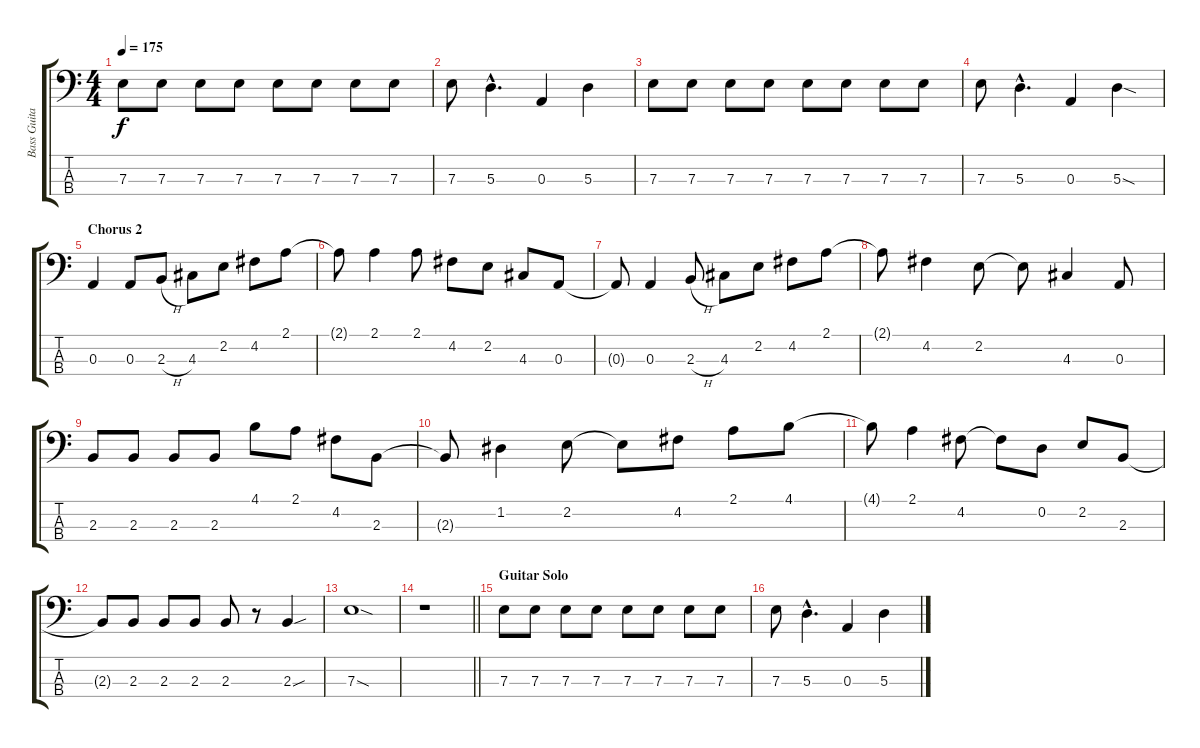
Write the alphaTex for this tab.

\track ("Bass Guitar" "Bass Guita") {instrument electricbassfinger}
\staff {score tabs}
\tuning (G2 D2 A1 E1) {hide}
\ts (4 4)
\tempo 175
\clef f4
\ks c
7.3.8{dy f} 7.3.8 7.3.8 7.3.8 7.3.8 7.3.8 7.3.8 7.3.8 |
7.3.8 5.3{hac}.4{d} 0.3.4 5.3.4 |
7.3.8 7.3.8 7.3.8 7.3.8 7.3.8 7.3.8 7.3.8 7.3.8 |
7.3.8 5.3{hac}.4{d} 0.3.4 5.3{sod}.4 |
\section ("" "Chorus 2")
0.3.4 0.3.8 2.3{h}.8 4.3.8 2.2.8 4.2.8 2.1.8 |
2.1{t}.8 2.1.4 2.1.8 4.2.8 2.2.8 4.3.8 0.3.8 |
0.3{t}.8 0.3.4 2.3{h}.8 4.3.8 2.2.8 4.2.8 2.1.8 |
2.1{t}.8 4.2.4 2.2.8 2.2{t}.8 4.3.4 0.3.8 |
2.3.8 2.3.8 2.3.8 2.3.8 4.1.8 2.1.8 4.2.8 2.3.8 |
2.3{t}.8 1.2.4 2.2.8 2.2{t}.8 4.2.8 2.1.8 4.1.8 |
4.1{t}.8 2.1.4 4.2.8 4.2{t}.8 0.2.8 2.2.8 2.3.8 |
2.3{t}.8 2.3.8 2.3.8 2.3.8 2.3.8 r.8 2.3{sou}.4 |
7.3{sod}.1 |
\barLineRight lightlight
r.1 |
\section ("" "Guitar Solo")
7.3.8 7.3.8 7.3.8 7.3.8 7.3.8 7.3.8 7.3.8 7.3.8 |
7.3.8 5.3{hac}.4{d} 0.3.4 5.3.4
